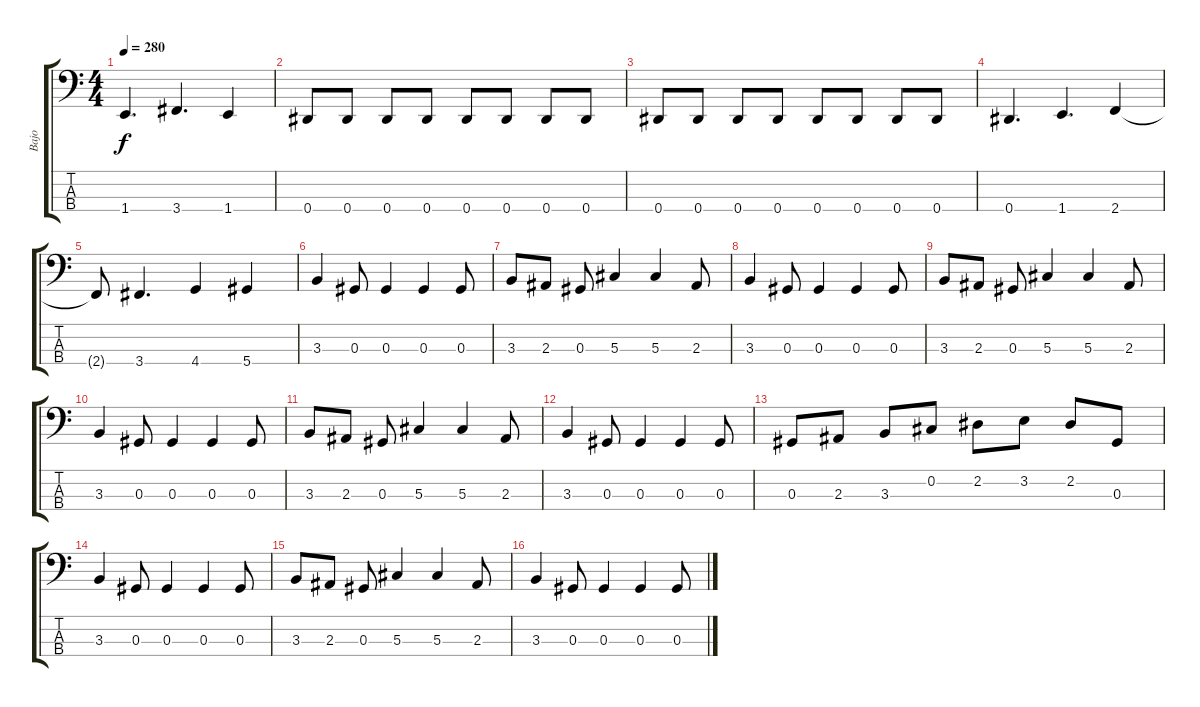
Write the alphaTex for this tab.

\track ("Bajo" "Bajo") {instrument electricbassfinger}
\staff {score tabs}
\tuning (Gb2 Db2 Ab1 Eb1) {hide}
\ts (4 4)
\tempo 280
\clef f4
\ks c
1.4.4{d dy f} 3.4.4{d} 1.4.4 |
0.4.8 0.4.8 0.4.8 0.4.8 0.4.8 0.4.8 0.4.8 0.4.8 |
0.4.8 0.4.8 0.4.8 0.4.8 0.4.8 0.4.8 0.4.8 0.4.8 |
0.4.4{d} 1.4.4{d} 2.4.4 |
2.4{t}.8 3.4.4{d} 4.4.4 5.4.4 |
3.3.4 0.3.8 0.3.4 0.3.4 0.3.8 |
3.3.8 2.3.8 0.3.8 5.3.4 5.3.4 2.3.8 |
3.3.4 0.3.8 0.3.4 0.3.4 0.3.8 |
3.3.8 2.3.8 0.3.8 5.3.4 5.3.4 2.3.8 |
3.3.4 0.3.8 0.3.4 0.3.4 0.3.8 |
3.3.8 2.3.8 0.3.8 5.3.4 5.3.4 2.3.8 |
3.3.4 0.3.8 0.3.4 0.3.4 0.3.8 |
0.3.8 2.3.8 3.3.8 0.2.8 2.2.8 3.2.8 2.2.8 0.3.8 |
3.3.4 0.3.8 0.3.4 0.3.4 0.3.8 |
3.3.8 2.3.8 0.3.8 5.3.4 5.3.4 2.3.8 |
3.3.4 0.3.8 0.3.4 0.3.4 0.3.8
